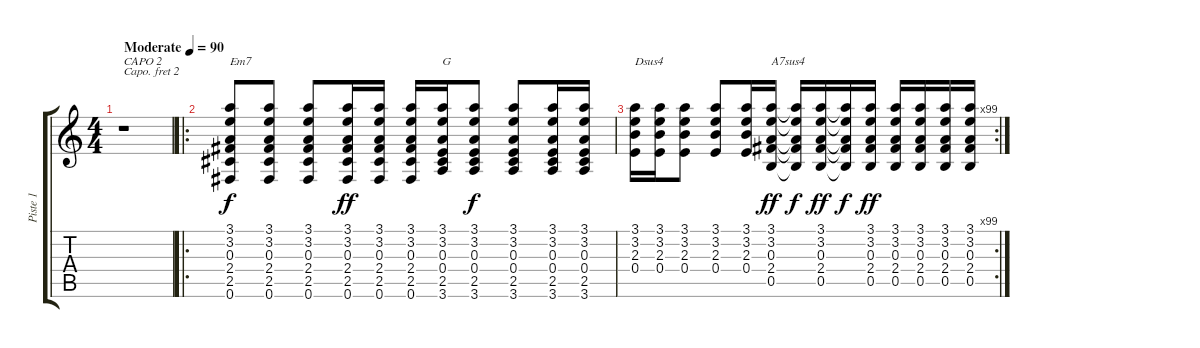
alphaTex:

\track ("Piste 1" "Piste 1") {instrument acousticguitarsteel}
\staff {score tabs}
\capo 2
\tuning (E4 B3 G3 D3 A2 E2) {hide}
\ts (4 4)
\tempo (90 "Moderate")
\clef g2
\ks c
r.1{txt "CAPO 2" dy f instrument acousticguitarsteel} |
\ro
(3.1 3.2 0.3 2.4 2.5 0.6).8{txt "Em7"} (3.1 3.2 0.3 2.4 2.5 0.6).8 (3.1 3.2 0.3 2.4 2.5 0.6).8 (3.1 3.2 0.3 2.4 2.5 0.6).16{dy ff} (3.1 3.2 0.3 2.4 2.5 0.6).16 (3.1 3.2 0.3 2.4 2.5 0.6).16 (3.1 3.2 0.3 0.4 2.5 3.6).16{txt "G"} (3.1 3.2 0.3 0.4 2.5 3.6).8{dy f} (3.1 3.2 0.3 0.4 2.5 3.6).8 (3.1 3.2 0.3 0.4 2.5 3.6).16 (3.1 3.2 0.3 0.4 2.5 3.6).16 |
\rc 99
(3.1 3.2 2.3 0.4).16{txt "Dsus4"} (3.1 3.2 2.3 0.4).16 (3.1 3.2 2.3 0.4).8 (3.1 3.2 2.3 0.4).8 (3.1 3.2 2.3 0.4).16 (3.1 3.2 0.3 2.4 0.5).16{txt "A7sus4" dy ff} (3.1{t} 3.2{t} 0.3{t} 2.4{t} 0.5{t}).16{dy f} (3.1 3.2 0.3 2.4 0.5).16{dy ff} (3.1{t} 3.2{t} 0.3{t} 2.4{t} 0.5{t}).16{dy f} (3.1 3.2 0.3 2.4 0.5).16{dy ff} (3.1 3.2 0.3 2.4 0.5).16 (3.1 3.2 0.3 2.4 0.5).16 (3.1 3.2 0.3 2.4 0.5).16 (3.1 3.2 0.3 2.4 0.5).16
